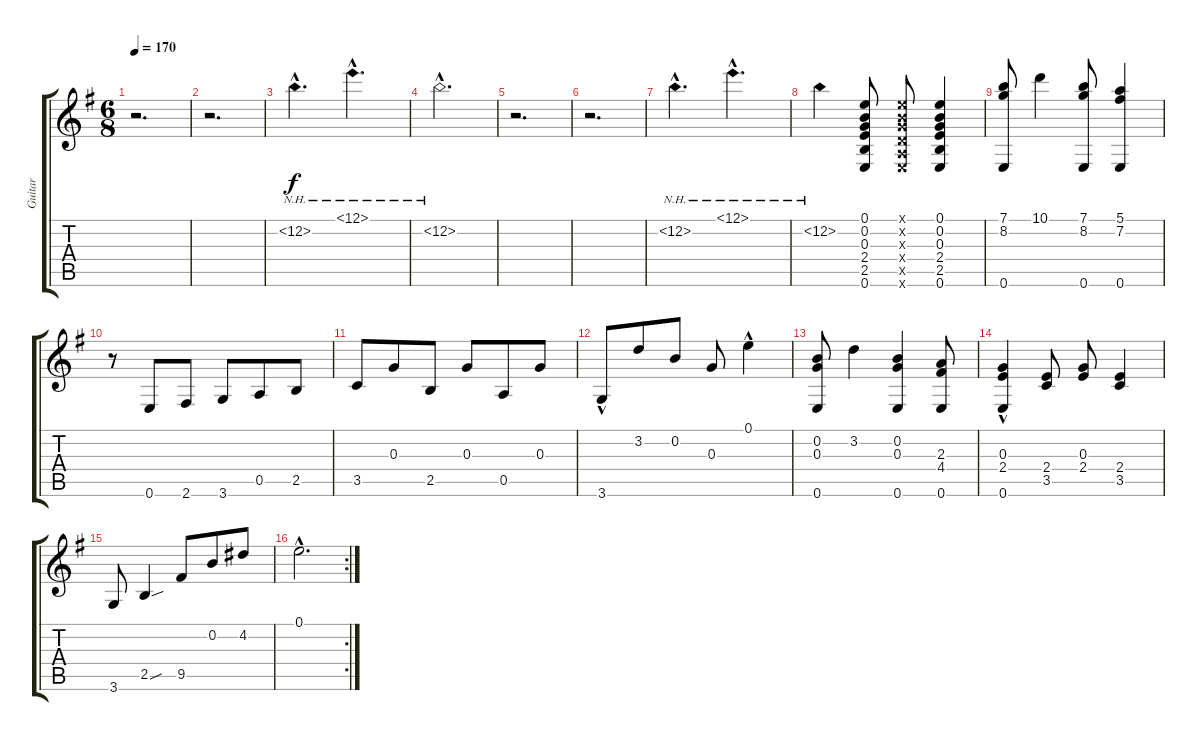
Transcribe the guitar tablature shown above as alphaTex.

\track ("Guitar" "Guitar") {instrument acousticguitarnylon}
\staff {score tabs}
\tuning (E4 B3 G3 D3 A2 E2) {hide}
\ts (6 8)
\tempo 170
\clef g2
\ks g
r.2{d dy f} |
r.2{d} |
12.2{nh hac}.4{d} 12.1{nh hac}.4{d} |
12.2{nh hac}.2{d} |
r.2{d} |
r.2{d} |
12.2{nh hac}.4{d} 12.1{nh hac}.4{d} |
12.2{nh}.4 (0.1 0.2 0.3 2.4 2.5 0.6).8 (0.1{x} 0.2{x} 0.3{x} 0.4{x} 0.5{x} 0.6{x}).8 (0.1 0.2 0.3 2.4 2.5 0.6).4 |
(7.1 8.2 0.6).8 10.1.4 (7.1 8.2 0.6).8 (5.1 7.2 0.6).4 |
r.8 0.6.8 2.6.8 3.6.8 0.5.8 2.5.8 |
3.5.8 0.3.8 2.5.8 0.3.8 0.5.8 0.3.8 |
3.6{hac}.8 3.2.8 0.2.8 0.3.8 0.1{hac}.4 |
(0.2 0.3 0.6).8 3.2.4 (0.2 0.3 0.6).4 (2.3 4.4 0.6).8 |
(0.3 2.4 0.6{hac}).4 (2.4 3.5).8 (0.3 2.4).8 (2.4 3.5).4 |
3.6.8 2.5{sou}.4 9.5.8 0.2.8 4.2.8 |
\rc 2
0.1{hac}.2{d}
